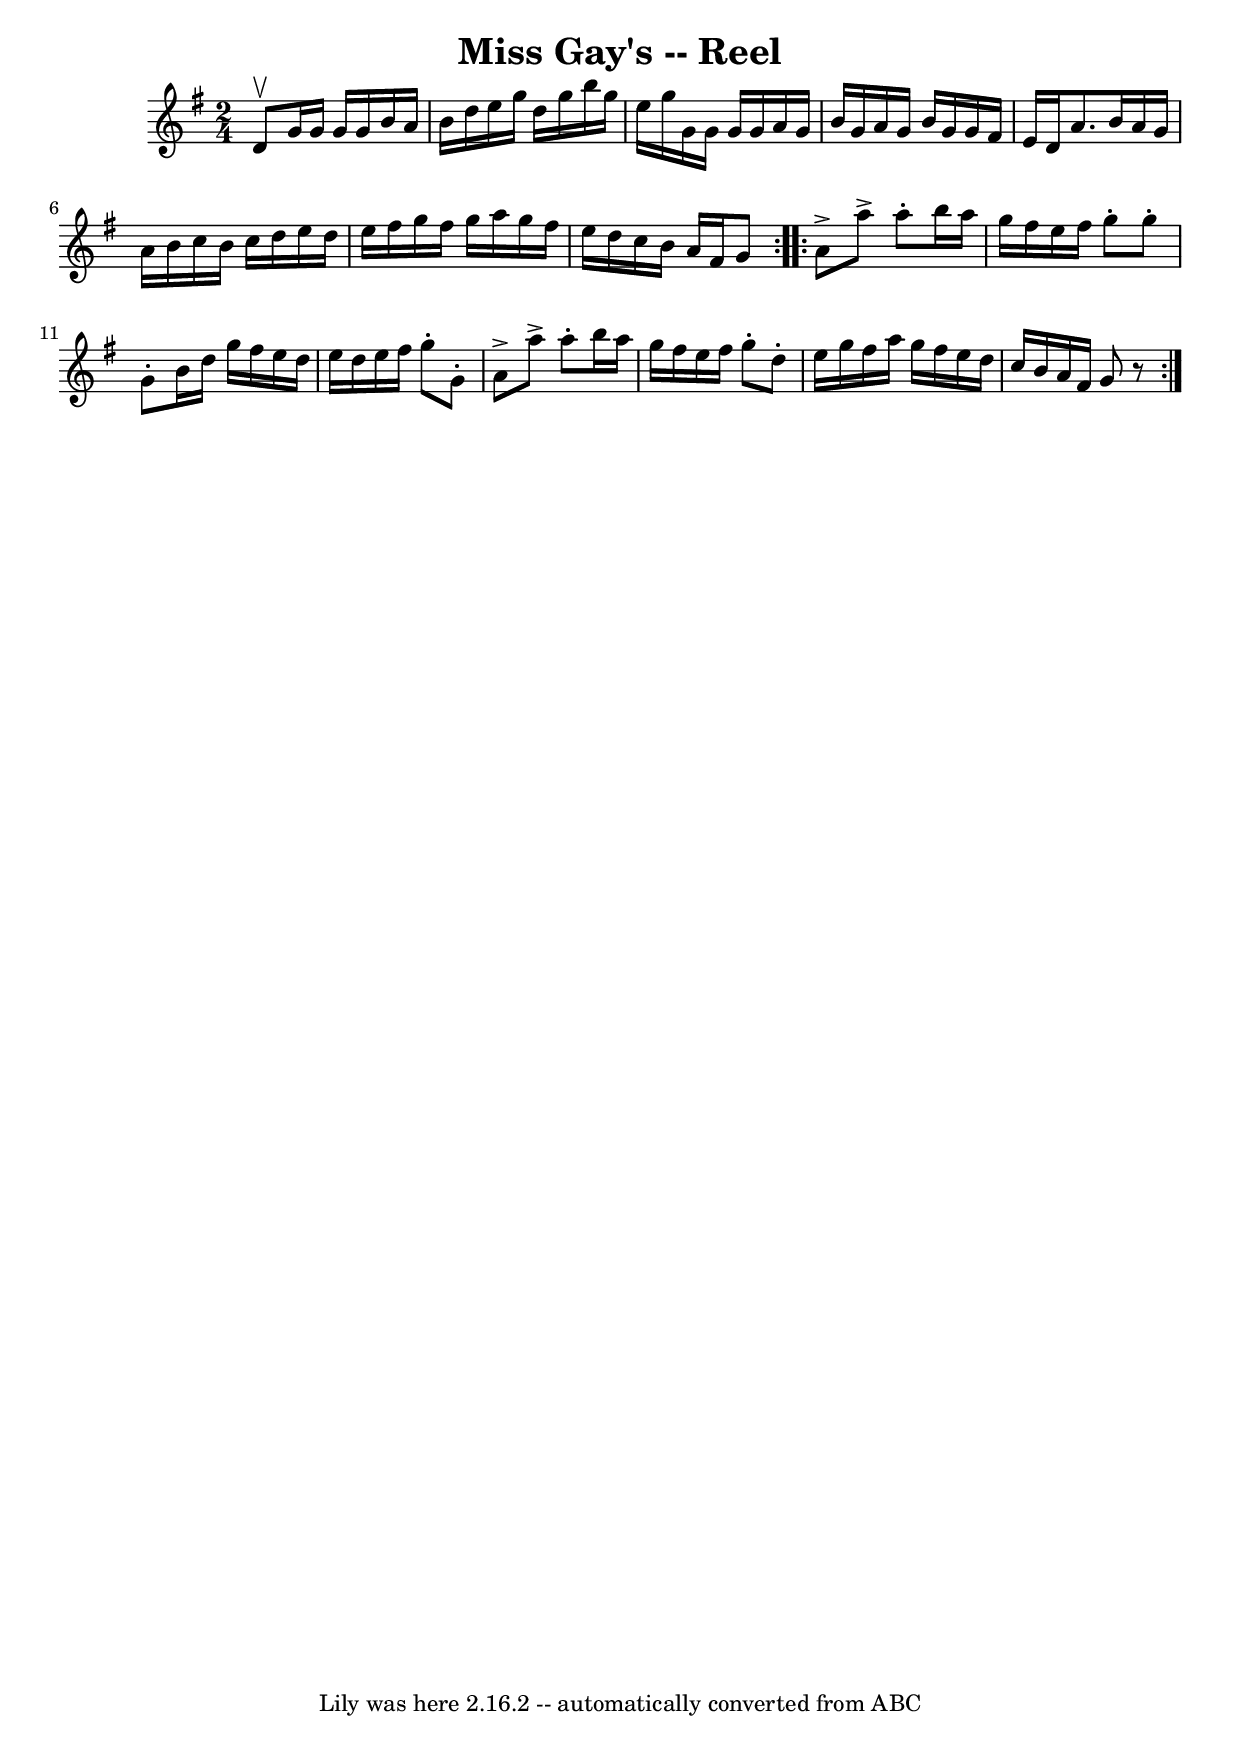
\version "2.7.40"
\include "Mammoth.ily"
\header {
	book = "Ryan's Mammoth Collection"
	crossRefNumber = "1"
	footnotes = "\\\\175"
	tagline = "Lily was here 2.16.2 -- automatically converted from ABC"
	title = "Miss Gay's -- Reel"
}
voicedefault =  {
\set Score.defaultBarType = "empty"

\repeat volta 2 {
\time 2/4 \key g \major d'8^\upbow |
 g'16 g'16 g'16 g'16 
 b'16 a'16 b'16 d''16    |
 e''16 g''16 d''16 g''16 
 b''16 g''16 e''16 g''16    |
 g'16 g'16 g'16 g'16  
 a'16 g'16 b'16 g'16    |
 a'16 g'16 b'16 g'16    
g'16 fis'16 e'16 d'16    |
 a'8. b'16 a'16 g'16    
a'16 b'16    |
 c''16 b'16 c''16 d''16 e''16 d''16    
e''16 fis''16    |
 g''16 fis''16 g''16 a''16 g''16    
fis''16 e''16 d''16    |
 c''16 b'16 a'16 fis'16 g'8  
  } \repeat volta 2 { a'8^\accent a''8^\accent a''8 -. b''16    
a''16    |
 g''16 fis''16 e''16 fis''16 g''8 -. g''8 -.   
|
 g'8 -. b'16 d''16 g''16 fis''16 e''16 d''16    
|
 e''16 d''16 e''16 fis''16 g''8 -. g'8 -.   |
    
 a'8^\accent a''8^\accent a''8 -. b''16 a''16    |
 g''16    
fis''16 e''16 fis''16 g''8 -. d''8 -.   |
 e''16 g''16    
fis''16 a''16 g''16 fis''16 e''16 d''16    |
 c''16    
b'16 a'16 fis'16 g'8    r8   }   
}

\score{
    <<

	\context Staff="default"
	{
	    \voicedefault 
	}

    >>
	\layout {
	}
	\midi {}
}
